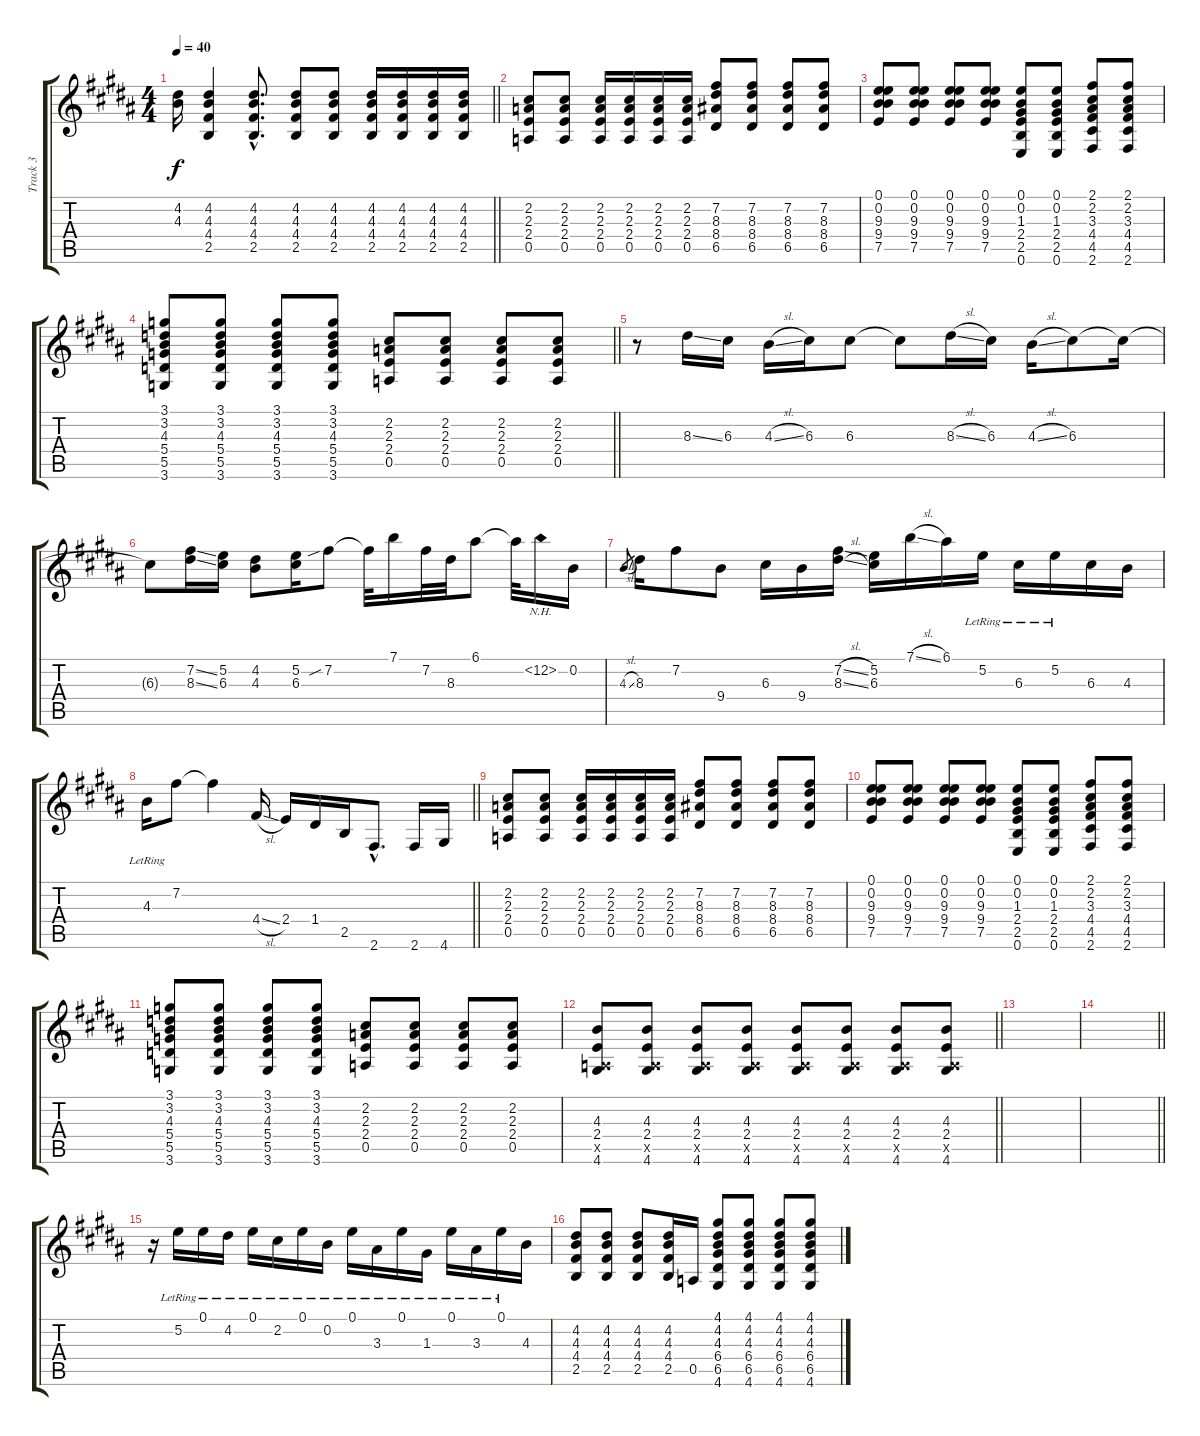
\track ("Track 3" "Track 3") {instrument overdrivenguitar}
\staff {score tabs}
\tuning (E4 B3 G3 D3 A2 E2) {hide}
\ts (4 4)
\tempo 40
\clef g2
\barLineRight lightlight
\ks b
(4.2{t} 4.3{t}).16{dy f} (4.2 4.3 4.4 2.5).4 (4.2{hac} 4.3{hac} 4.4{hac} 2.5{hac}).8{d} (4.2 4.3 4.4 2.5).8 (4.2 4.3 4.4 2.5).8 (4.2 4.3 4.4 2.5).16 (4.2 4.3 4.4 2.5).16 (4.2 4.3 4.4 2.5).16 (4.2 4.3 4.4 2.5).16 |
(2.2 2.3 2.4 0.5).8 (2.2 2.3 2.4 0.5).8 (2.2 2.3 2.4 0.5).16 (2.2 2.3 2.4 0.5).16 (2.2 2.3 2.4 0.5).16 (2.2 2.3 2.4 0.5).16 (7.2 8.3 8.4 6.5).8 (7.2 8.3 8.4 6.5).8 (7.2 8.3 8.4 6.5).8 (7.2 8.3 8.4 6.5).8 |
(0.1 0.2 9.3 9.4 7.5).8 (0.1 0.2 9.3 9.4 7.5).8 (0.1 0.2 9.3 9.4 7.5).8 (0.1 0.2 9.3 9.4 7.5).8 (0.1 0.2 1.3 2.4 2.5 0.6).8 (0.1 0.2 1.3 2.4 2.5 0.6).8 (2.1 2.2 3.3 4.4 4.5 2.6).8 (2.1 2.2 3.3 4.4 4.5 2.6).8 |
\barLineRight lightlight
(3.1 3.2 4.3 5.4 5.5 3.6).8 (3.1 3.2 4.3 5.4 5.5 3.6).8 (3.1 3.2 4.3 5.4 5.5 3.6).8 (3.1 3.2 4.3 5.4 5.5 3.6).8 (2.2 2.3 2.4 0.5).8 (2.2 2.3 2.4 0.5).8 (2.2 2.3 2.4 0.5).8 (2.2 2.3 2.4 0.5).8 |
r.8 8.3{ss}.16 6.3.16 4.3{sl}.16 6.3.16 6.3.8 6.3{t}.8 8.3{sl}.16 6.3.16 4.3{sl}.16 6.3.8 6.3{t}.16 |
6.3{t}.8 (7.2{ss} 8.3{ss}).16 (5.2 6.3).16 (4.2 4.3).8 (5.2 6.3).16 7.2{sib}.8 7.2{t}.32 7.1.16 7.2.32 8.3.32 6.1.8 6.1{t}.32 12.2{nh}.16 0.2.16 |
4.3{sl}.8{gr} 8.3.16 7.2.8 9.4.8 6.3.16 9.4.16 (7.2{sl} 8.3{sl}).16 (5.2 6.3).16 7.1{sl}.16 6.1.16 5.2{lr}.16 6.3{lr}.16 5.2{lr}.16 6.3.16 4.3.16 |
\barLineRight lightlight
4.3{lr}.16 7.2.8 7.2{t}.4 4.4{sl}.16 2.4.16 1.4.16 2.5.16 2.6{hac}.8{d} 2.6.16 4.6.16 |
(2.2 2.3 2.4 0.5).8 (2.2 2.3 2.4 0.5).8 (2.2 2.3 2.4 0.5).16 (2.2 2.3 2.4 0.5).16 (2.2 2.3 2.4 0.5).16 (2.2 2.3 2.4 0.5).16 (7.2 8.3 8.4 6.5).8 (7.2 8.3 8.4 6.5).8 (7.2 8.3 8.4 6.5).8 (7.2 8.3 8.4 6.5).8 |
(0.1 0.2 9.3 9.4 7.5).8 (0.1 0.2 9.3 9.4 7.5).8 (0.1 0.2 9.3 9.4 7.5).8 (0.1 0.2 9.3 9.4 7.5).8 (0.1 0.2 1.3 2.4 2.5 0.6).8 (0.1 0.2 1.3 2.4 2.5 0.6).8 (2.1 2.2 3.3 4.4 4.5 2.6).8 (2.1 2.2 3.3 4.4 4.5 2.6).8 |
(3.1 3.2 4.3 5.4 5.5 3.6).8 (3.1 3.2 4.3 5.4 5.5 3.6).8 (3.1 3.2 4.3 5.4 5.5 3.6).8 (3.1 3.2 4.3 5.4 5.5 3.6).8 (2.2 2.3 2.4 0.5).8 (2.2 2.3 2.4 0.5).8 (2.2 2.3 2.4 0.5).8 (2.2 2.3 2.4 0.5).8 |
\barLineRight lightlight
(4.3 2.4 0.5{x} 4.6).8 (4.3 2.4 0.5{x} 4.6).8 (4.3 2.4 0.5{x} 4.6).8 (4.3 2.4 0.5{x} 4.6).8 (4.3 2.4 0.5{x} 4.6).8 (4.3 2.4 0.5{x} 4.6).8 (4.3 2.4 0.5{x} 4.6).8 (4.3 2.4 0.5{x} 4.6).8 |
|
\barLineRight lightlight
|
r.16 5.2{lr}.16 0.1{lr}.16 4.2{lr}.16 0.1{lr}.16 2.2{lr}.16 0.1{lr}.16 0.2{lr}.16 0.1{lr}.16 3.3{lr}.16 0.1{lr}.16 1.3{lr}.16 0.1{lr}.16 3.3{lr}.16 0.1{lr}.16 4.3.16 |
(4.2 4.3 4.4 2.5).8 (4.2 4.3 4.4 2.5).8 (4.2 4.3 4.4 2.5).8 (4.2 4.3 4.4 2.5).16 0.5.16 (4.1 4.2 4.3 6.4 6.5 4.6).8 (4.1 4.2 4.3 6.4 6.5 4.6).8 (4.1 4.2 4.3 6.4 6.5 4.6).8 (4.1 4.2 4.3 6.4 6.5 4.6).8
